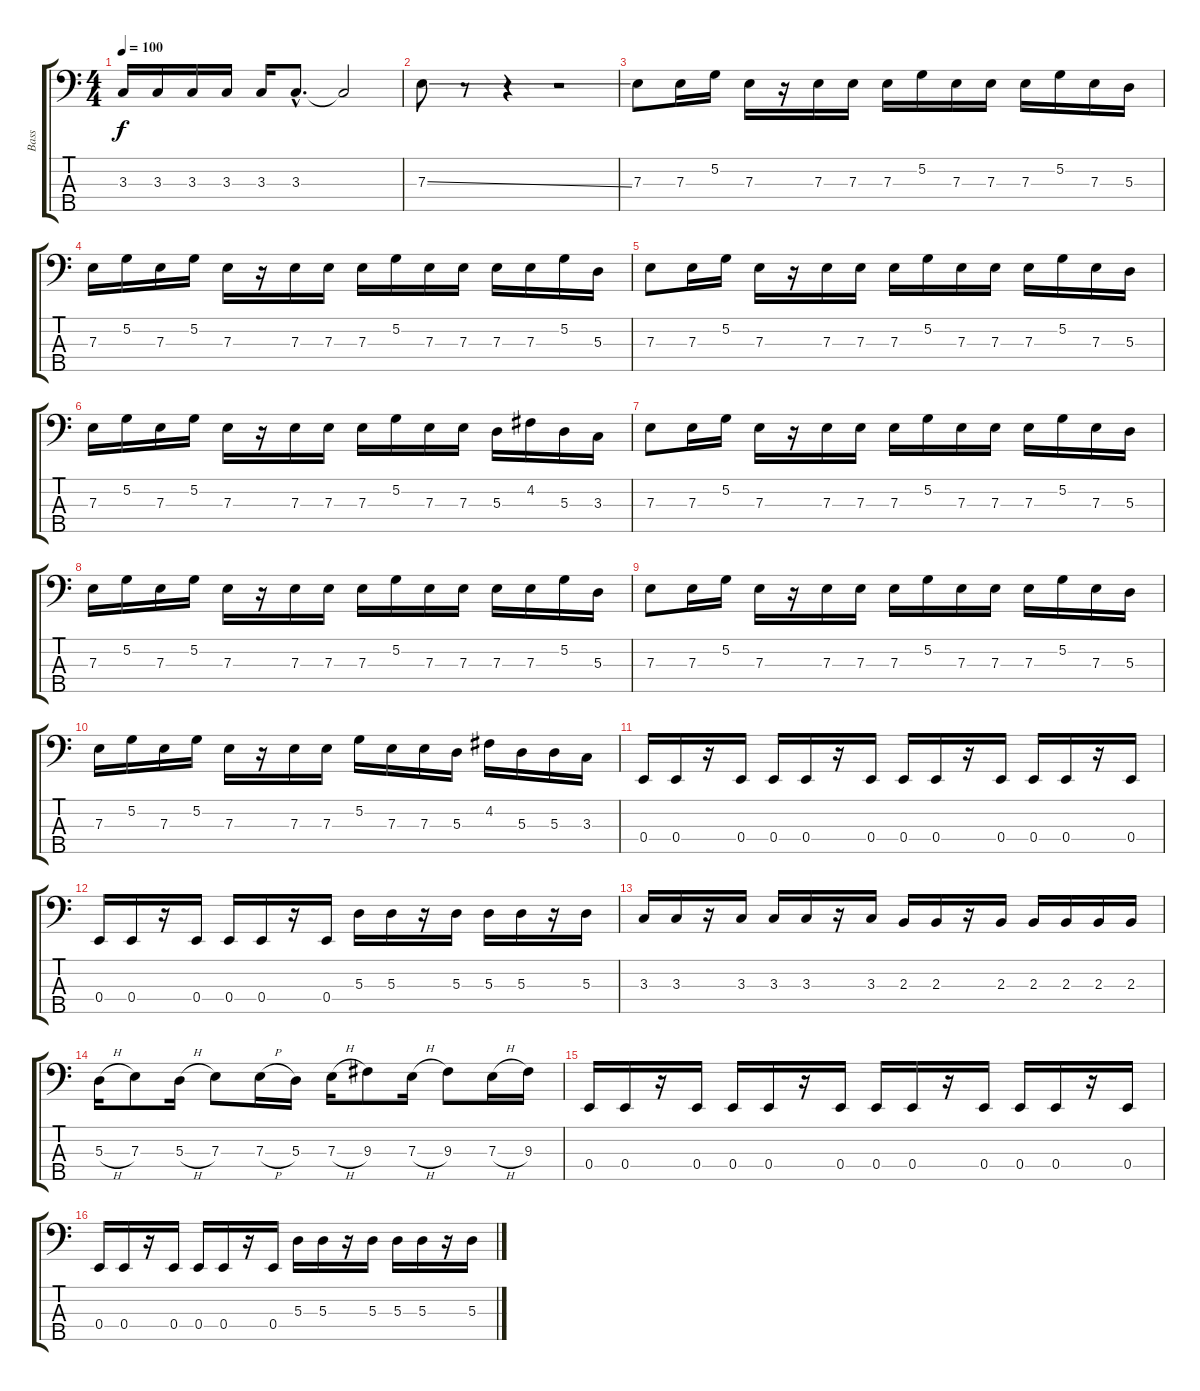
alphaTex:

\track ("Bass" "Bass") {instrument electricbasspick}
\staff {score tabs}
\tuning (G2 D2 A1 E1 B0) {hide}
\ts (4 4)
\tempo 100
\clef f4
\ks c
3.3.16{dy f} 3.3.16 3.3.16 3.3.16 3.3.16 3.3{hac}.8{d} 3.3{t}.2 |
7.3{ss}.8 r.8 r.4 r.2 |
7.3.8 7.3.16 5.2.16 7.3.16 r.16 7.3.16 7.3.16 7.3.16 5.2.16 7.3.16 7.3.16 7.3.16 5.2.16 7.3.16 5.3.16 |
7.3.16 5.2.16 7.3.16 5.2.16 7.3.16 r.16 7.3.16 7.3.16 7.3.16 5.2.16 7.3.16 7.3.16 7.3.16 7.3.16 5.2.16 5.3.16 |
7.3.8 7.3.16 5.2.16 7.3.16 r.16 7.3.16 7.3.16 7.3.16 5.2.16 7.3.16 7.3.16 7.3.16 5.2.16 7.3.16 5.3.16 |
7.3.16 5.2.16 7.3.16 5.2.16 7.3.16 r.16 7.3.16 7.3.16 7.3.16 5.2.16 7.3.16 7.3.16 5.3.16 4.2.16 5.3.16 3.3.16 |
7.3.8 7.3.16 5.2.16 7.3.16 r.16 7.3.16 7.3.16 7.3.16 5.2.16 7.3.16 7.3.16 7.3.16 5.2.16 7.3.16 5.3.16 |
7.3.16 5.2.16 7.3.16 5.2.16 7.3.16 r.16 7.3.16 7.3.16 7.3.16 5.2.16 7.3.16 7.3.16 7.3.16 7.3.16 5.2.16 5.3.16 |
7.3.8 7.3.16 5.2.16 7.3.16 r.16 7.3.16 7.3.16 7.3.16 5.2.16 7.3.16 7.3.16 7.3.16 5.2.16 7.3.16 5.3.16 |
7.3.16 5.2.16 7.3.16 5.2.16 7.3.16 r.16 7.3.16 7.3.16 5.2.16 7.3.16 7.3.16 5.3.16 4.2.16 5.3.16 5.3.16 3.3.16 |
0.4.16 0.4.16 r.16 0.4.16 0.4.16 0.4.16 r.16 0.4.16 0.4.16 0.4.16 r.16 0.4.16 0.4.16 0.4.16 r.16 0.4.16 |
0.4.16 0.4.16 r.16 0.4.16 0.4.16 0.4.16 r.16 0.4.16 5.3.16 5.3.16 r.16 5.3.16 5.3.16 5.3.16 r.16 5.3.16 |
3.3.16 3.3.16 r.16 3.3.16 3.3.16 3.3.16 r.16 3.3.16 2.3.16 2.3.16 r.16 2.3.16 2.3.16 2.3.16 2.3.16 2.3.16 |
5.3{h}.16 7.3.8 5.3{h}.16 7.3.8 7.3{h}.16 5.3.16 7.3{h}.16 9.3.8 7.3{h}.16 9.3.8 7.3{h}.16 9.3.16 |
0.4.16 0.4.16 r.16 0.4.16 0.4.16 0.4.16 r.16 0.4.16 0.4.16 0.4.16 r.16 0.4.16 0.4.16 0.4.16 r.16 0.4.16 |
0.4.16 0.4.16 r.16 0.4.16 0.4.16 0.4.16 r.16 0.4.16 5.3.16 5.3.16 r.16 5.3.16 5.3.16 5.3.16 r.16 5.3.16
